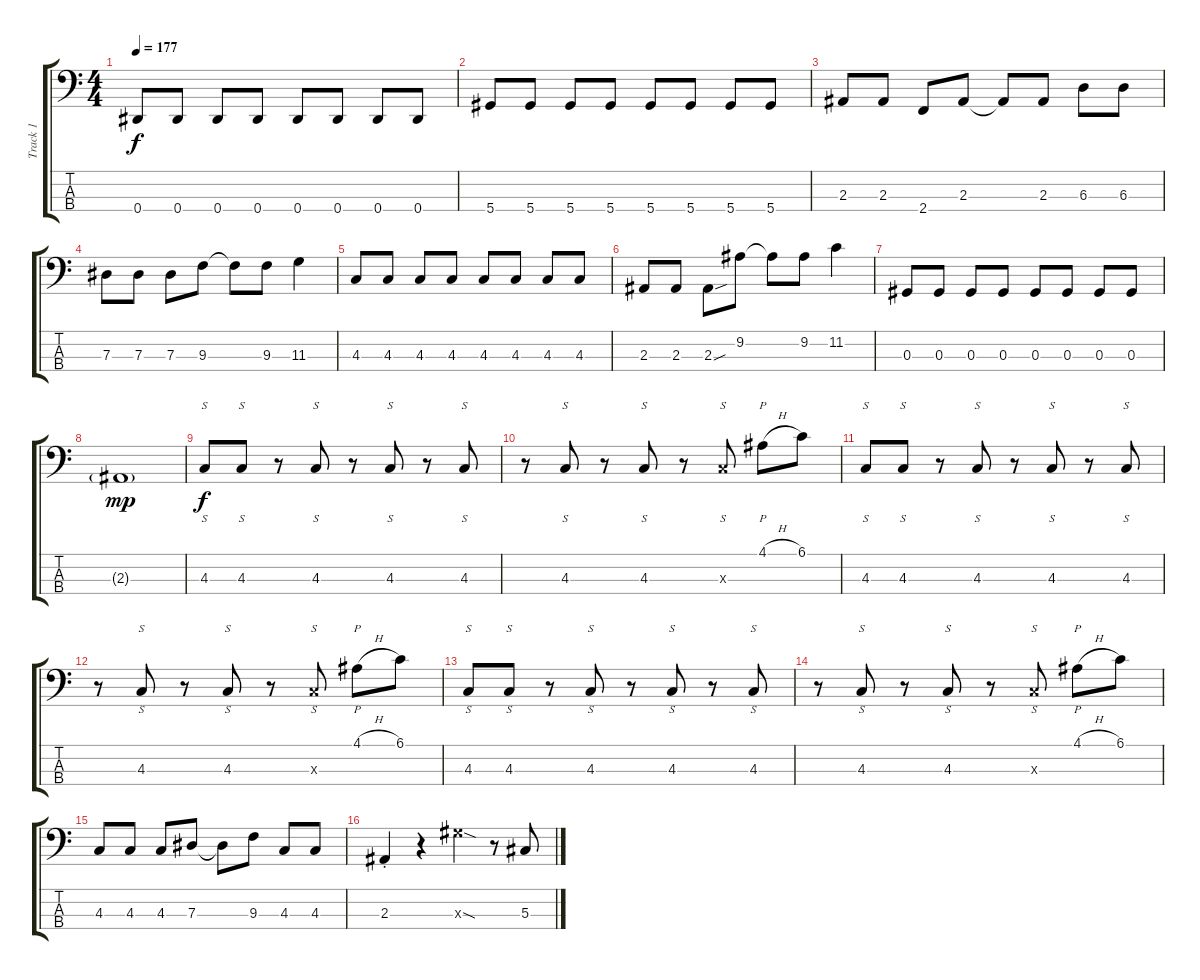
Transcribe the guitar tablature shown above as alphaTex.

\track ("Track 1" "Track 1") {instrument electricbassfinger}
\staff {score tabs}
\tuning (Gb2 Db2 Ab1 Eb1) {hide}
\ts (4 4)
\tempo 177
\clef f4
\ks c
0.4.8{dy f} 0.4.8 0.4.8 0.4.8 0.4.8 0.4.8 0.4.8 0.4.8 |
5.4.8 5.4.8 5.4.8 5.4.8 5.4.8 5.4.8 5.4.8 5.4.8 |
2.3.8 2.3.8 2.4.8 2.3.8 2.3{t}.8 2.3.8 6.3.8 6.3.8 |
7.3.8 7.3.8 7.3.8 9.3.8 9.3{t}.8 9.3.8 11.3.4 |
4.3.8 4.3.8 4.3.8 4.3.8 4.3.8 4.3.8 4.3.8 4.3.8 |
2.3.8 2.3.8 2.3{sou}.8 9.2.8 9.2{t}.8 9.2.8 11.2.4 |
0.3.8 0.3.8 0.3.8 0.3.8 0.3.8 0.3.8 0.3.8 0.3.8 |
2.3{g}.1{dy mp} |
4.3.8{s dy f} 4.3.8{s} r.8 4.3.8{s} r.8 4.3.8{s} r.8 4.3.8{s} |
r.8 4.3.8{s} r.8 4.3.8{s} r.8 4.3{x}.8{s} 4.1{h}.8{p} 6.1.8 |
4.3.8{s} 4.3.8{s} r.8 4.3.8{s} r.8 4.3.8{s} r.8 4.3.8{s} |
r.8 4.3.8{s} r.8 4.3.8{s} r.8 4.3{x}.8{s} 4.1{h}.8{p} 6.1.8 |
4.3.8{s} 4.3.8{s} r.8 4.3.8{s} r.8 4.3.8{s} r.8 4.3.8{s} |
r.8 4.3.8{s} r.8 4.3.8{s} r.8 4.3{x}.8{s} 4.1{h}.8{p} 6.1.8 |
4.3.8 4.3.8 4.3.8 7.3.8 7.3{t}.8 9.3.8 4.3.8 4.3.8 |
2.3{st}.4 r.4 12.3{sod x}.4 r.8 5.3.8
